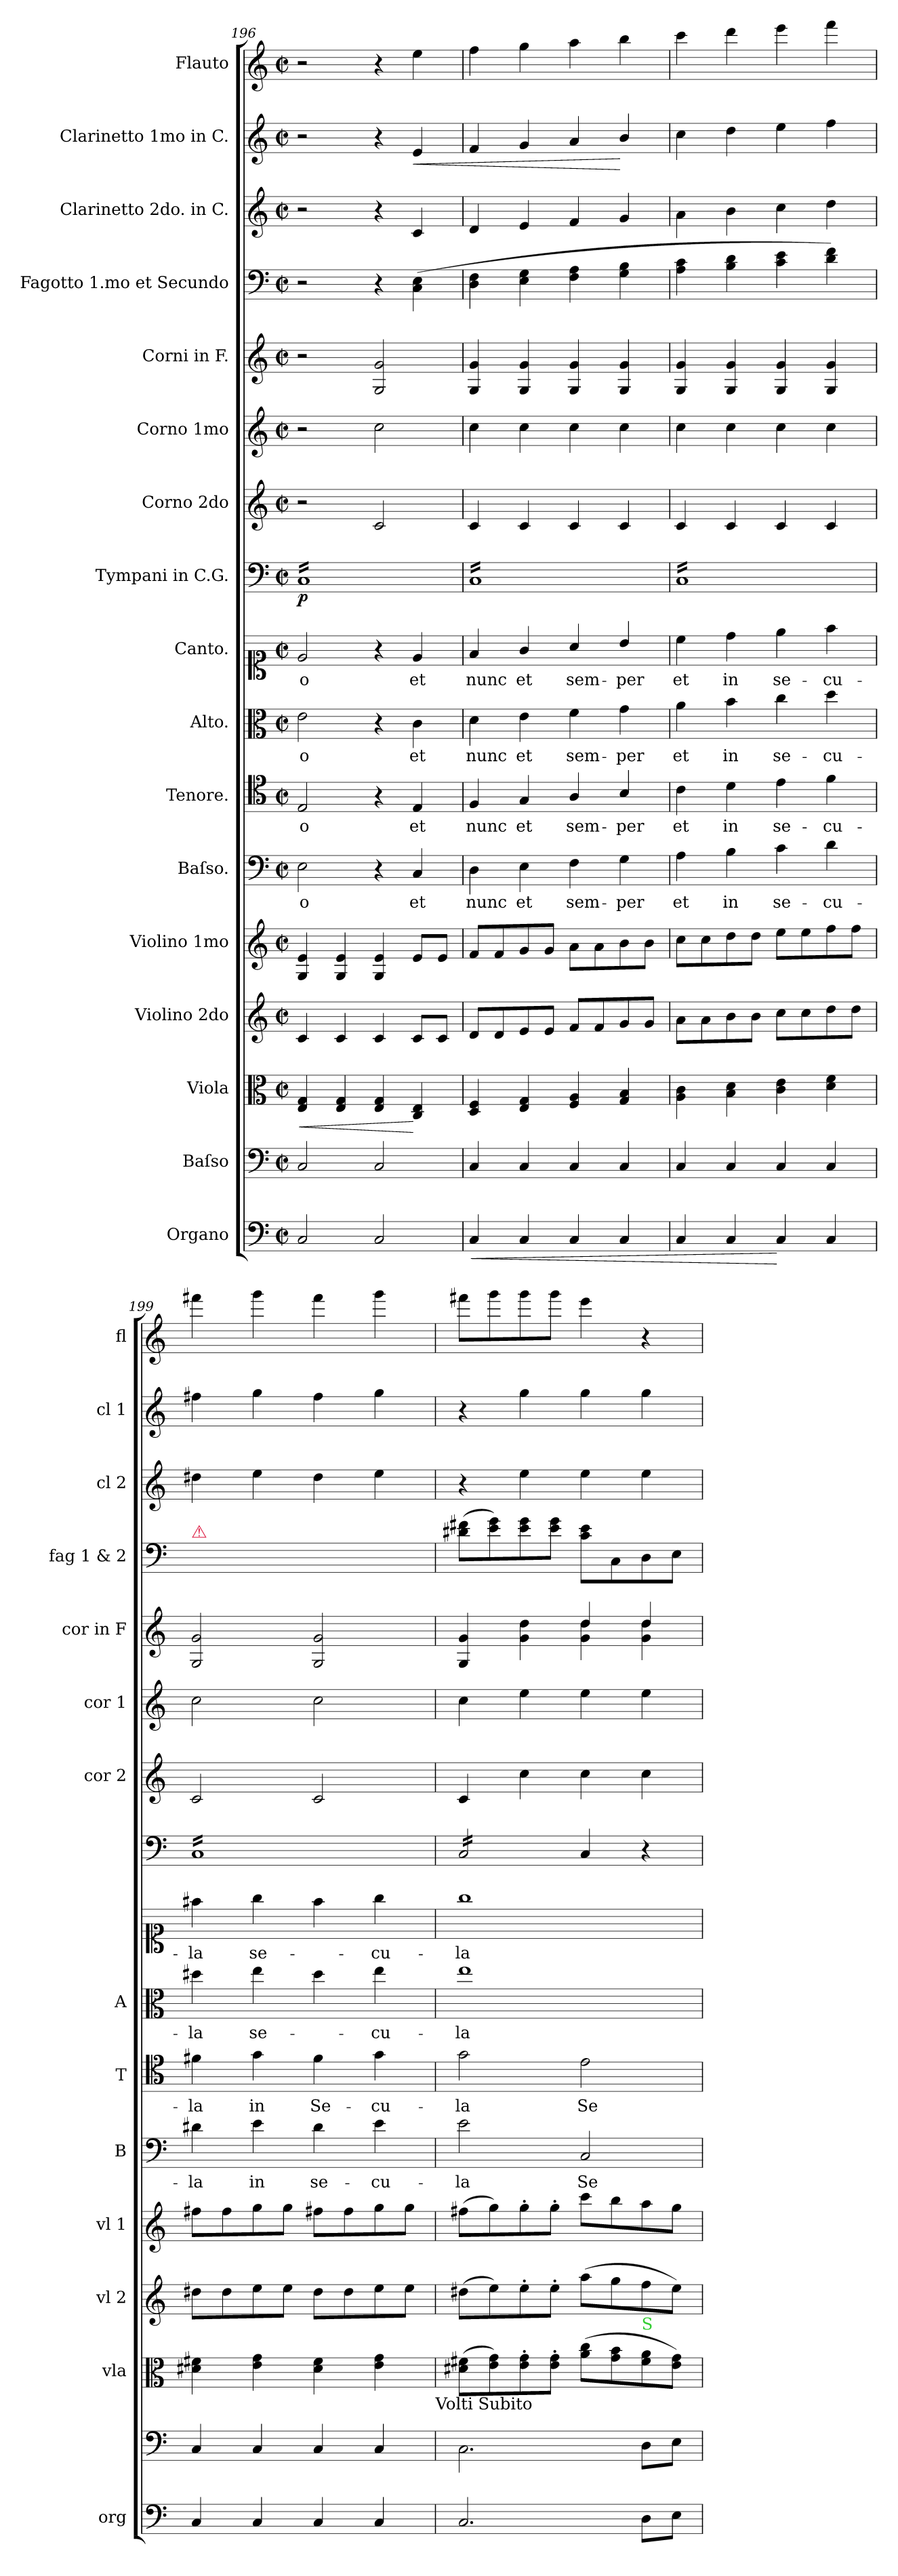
**kern	**dynam	**kern	**kern	**dynam	**kern	**kern	**kern	**text	**kern	**text	**kern	**text	**kern	**text	**kern	**dynam	**kern	**kern	**kern	**kern	**kern	**kern	**dynam	**kern
*part17	*part17	*part16	*part15	*part15	*part14	*part13	*part12	*part12	*part11	*part11	*part10	*part10	*part9	*part9	*part8	*part8	*part7	*part6	*part5	*part4	*part3	*part2	*part2	*part1
*staff17	*staff17	*staff16	*staff15	*staff15	*staff14	*staff13	*staff12	*staff12	*staff11	*staff11	*staff10	*staff10	*staff9	*staff9	*staff8	*staff8	*staff7	*staff6	*staff5	*staff4	*staff3	*staff2	*staff2	*staff1
*I"Organo	*	*I"Baſso	*I"Viola	*	*I"Violino 2do	*I"Violino 1mo	*I"Baſso.	*	*I"Tenore.	*	*I"Alto.	*	*I"Canto.	*	*I"Tympani in C.G.	*	*I"Corno 2do	*I"Corno 1mo	*I"Corni in F.	*I"Fagotto 1.mo et Secundo	*I"Clarinetto 2do. in C.	*I"Clarinetto 1mo in C.	*	*I"Flauto
*I'org	*	*	*I'vla	*	*I'vl 2	*I'vl 1	*I'B	*	*I'T	*	*I'A	*	*	*	*	*	*I'cor 2	*I'cor 1	*I'cor in F	*I'fag 1 & 2	*I'cl 2	*I'cl 1	*	*I'fl
*clefF4	*	*clefF4	*clefC3	*	*clefG2	*clefG2	*clefF4	*	*clefC4	*	*clefC3	*	*clefC1	*	*clefF4	*	*clefG2	*clefG2	*clefG2	*clefF4	*clefG2	*clefG2	*	*clefG2
*	*	*	*	*	*	*	*	*	*	*	*	*	*	*	*	*	*	*	*ITrd4c7	*	*	*	*	*
*k[]	*	*k[]	*k[]	*	*k[]	*k[]	*k[]	*	*k[]	*	*k[]	*	*k[]	*	*k[]	*	*k[]	*k[]	*k[b-]	*k[]	*k[]	*k[]	*	*k[]
*C:	*	*C:	*C:	*	*C:	*C:	*C:	*	*C:	*	*C:	*	*C:	*	*C:	*	*C:	*C:	*	*C:	*C:	*C:	*	*C:
*M2/2	*	*M2/2	*M2/2	*	*M2/2	*M2/2	*M2/2	*	*M2/2	*	*M2/2	*	*M2/2	*	*M2/2	*	*M2/2	*M2/2	*M2/2	*M2/2	*M2/2	*M2/2	*	*M2/2
*met(c|)	*	*met(c|)	*met(c|)	*	*met(c|)	*met(c|)	*met(c|)	*	*met(c|)	*	*met(c|)	*	*met(c|)	*	*met(c|)	*	*met(c|)	*met(c|)	*met(c|)	*met(c|)	*met(c|)	*met(c|)	*	*met(c|)
=196	=196	=196	=196	=196	=196	=196	=196	=196	=196	=196	=196	=196	=196	=196	=196	=196	=196	=196	=196	=196	=196	=196	=196	=196
!	!	!	!	!	!	!	!	!	!	!	!	!	!	!	!LO:TX:a:color=crimson:t=⚠	!	!	!	!	!	!	!	!	!
!	!	!	!	!LO:HP:b	!	!	!	!	!	!	!	!	!	!	!	!	!	!	!	!	!	!	!	!
*	*	*	*	*	*	*	*	*	*	*	*	*	*	*	*tremolo	*	*	*	*	*	*	*	*	*
2C/	.	2C/	4E/ 4G/	<	4c/	4G/ 4e/	2E\	-o	2E/	-o	2e\	-o	2e/	-o	16C/LL	p	2r	2r	2r	2r	2r	2r	.	2r
.	.	.	.	.	.	.	.	.	.	.	.	.	.	.	16C/	.	.	.	.	.	.	.	.	.
.	.	.	.	.	.	.	.	.	.	.	.	.	.	.	16C/	.	.	.	.	.	.	.	.	.
.	.	.	.	.	.	.	.	.	.	.	.	.	.	.	16C/	.	.	.	.	.	.	.	.	.
.	.	.	4E/ 4G/	.	4c/	4G/ 4e/	.	.	.	.	.	.	.	.	16C/	.	.	.	.	.	.	.	.	.
.	.	.	.	.	.	.	.	.	.	.	.	.	.	.	16C/	.	.	.	.	.	.	.	.	.
.	.	.	.	.	.	.	.	.	.	.	.	.	.	.	16C/	.	.	.	.	.	.	.	.	.
.	.	.	.	.	.	.	.	.	.	.	.	.	.	.	16C/	.	.	.	.	.	.	.	.	.
2C/	.	2C/	4E/ 4G/	.	4c/	4G/ 4e/	4r	.	4r	.	4r	.	4r	.	16C/	.	2c/	2cc\	2C/ 2c/	4r	4r	4r	.	4r
.	.	.	.	.	.	.	.	.	.	.	.	.	.	.	16C/	.	.	.	.	.	.	.	.	.
.	.	.	.	.	.	.	.	.	.	.	.	.	.	.	16C/	.	.	.	.	.	.	.	.	.
.	.	.	.	.	.	.	.	.	.	.	.	.	.	.	16C/	.	.	.	.	.	.	.	.	.
!	!	!	!	!	!	!	!	!	!	!	!	!	!	!	!	!	!	!	!	!	!	!	!LO:HP:b	!
.	.	.	4C/ 4E/	[	8c/L	8e/L	4C/	et	4E/	et	4c\	et	4e/	et	16C/	.	.	.	.	(4C\ 4E\	4c/	4e/	<	4ee\
.	.	.	.	.	.	.	.	.	.	.	.	.	.	.	16C/	.	.	.	.	.	.	.	.	.
.	.	.	.	.	8c/J	8e/J	.	.	.	.	.	.	.	.	16C/	.	.	.	.	.	.	.	.	.
.	.	.	.	.	.	.	.	.	.	.	.	.	.	.	16C/JJ	.	.	.	.	.	.	.	.	.
=197	=197	=197	=197	=197	=197	=197	=197	=197	=197	=197	=197	=197	=197	=197	=197	=197	=197	=197	=197	=197	=197	=197	=197	=197
!	!LO:HP:b	!	!	!	!	!	!	!	!	!	!	!	!	!	!	!	!	!	!	!	!	!	!	!
4C/	<	4C/	4D/ 4F/	.	8d/L	8f/L	4D\	nunc	4F/	nunc	4d\	nunc	4f/	nunc	16C/LL	.	4c/	4cc\	4C/ 4c/	4D\ 4F\	4d/	4f/	.	4ff\
.	.	.	.	.	.	.	.	.	.	.	.	.	.	.	16C/	.	.	.	.	.	.	.	.	.
.	.	.	.	.	8d/	8f/	.	.	.	.	.	.	.	.	16C/	.	.	.	.	.	.	.	.	.
.	.	.	.	.	.	.	.	.	.	.	.	.	.	.	16C/	.	.	.	.	.	.	.	.	.
4C/	.	4C/	4E/ 4G/	.	8e/	8g/	4E\	et	4G/	et	4e\	et	4g/	et	16C/	.	4c/	4cc\	4C/ 4c/	4E\ 4G\	4e/	4g/	.	4gg\
.	.	.	.	.	.	.	.	.	.	.	.	.	.	.	16C/	.	.	.	.	.	.	.	.	.
.	.	.	.	.	8e/J	8g/J	.	.	.	.	.	.	.	.	16C/	.	.	.	.	.	.	.	.	.
.	.	.	.	.	.	.	.	.	.	.	.	.	.	.	16C/	.	.	.	.	.	.	.	.	.
4C/	.	4C/	4F/ 4A/	.	8f/L	8a\L	4F\	sem-	4A/	sem-	4f\	sem-	4a/	sem-	16C/	.	4c/	4cc\	4C/ 4c/	4F\ 4A\	4f/	4a/	.	4aa\
.	.	.	.	.	.	.	.	.	.	.	.	.	.	.	16C/	.	.	.	.	.	.	.	.	.
.	.	.	.	.	8f/	8a\	.	.	.	.	.	.	.	.	16C/	.	.	.	.	.	.	.	.	.
.	.	.	.	.	.	.	.	.	.	.	.	.	.	.	16C/	.	.	.	.	.	.	.	.	.
4C/	.	4C/	4G/ 4B/	.	8g/	8b\	4G\	-per	4B/	-per	4g\	-per	4b/	-per	16C/	.	4c/	4cc\	4C/ 4c/	4G\ 4B\	4g/	4b/	[	4bb\
.	.	.	.	.	.	.	.	.	.	.	.	.	.	.	16C/	.	.	.	.	.	.	.	.	.
.	.	.	.	.	8g/J	8b\J	.	.	.	.	.	.	.	.	16C/	.	.	.	.	.	.	.	.	.
.	.	.	.	.	.	.	.	.	.	.	.	.	.	.	16C/JJ	.	.	.	.	.	.	.	.	.
=198	=198	=198	=198	=198	=198	=198	=198	=198	=198	=198	=198	=198	=198	=198	=198	=198	=198	=198	=198	=198	=198	=198	=198	=198
4C/	.	4C/	4A\ 4c\	.	8a\L	8cc\L	4A\	et	4c\	et	4a\	et	4cc\	et	16C/LL	.	4c/	4cc\	4C/ 4c/	4A\ 4c\	4a\	4cc\	.	4ccc\
.	.	.	.	.	.	.	.	.	.	.	.	.	.	.	16C/	.	.	.	.	.	.	.	.	.
.	.	.	.	.	8a\	8cc\	.	.	.	.	.	.	.	.	16C/	.	.	.	.	.	.	.	.	.
.	.	.	.	.	.	.	.	.	.	.	.	.	.	.	16C/	.	.	.	.	.	.	.	.	.
4C/	.	4C/	4B\ 4d\	.	8b\	8dd\	4B\	in	4d\	in	4b\	in	4dd\	in	16C/	.	4c/	4cc\	4C/ 4c/	4B\ 4d\	4b\	4dd\	.	4ddd\
.	.	.	.	.	.	.	.	.	.	.	.	.	.	.	16C/	.	.	.	.	.	.	.	.	.
.	.	.	.	.	8b\J	8dd\J	.	.	.	.	.	.	.	.	16C/	.	.	.	.	.	.	.	.	.
.	.	.	.	.	.	.	.	.	.	.	.	.	.	.	16C/	.	.	.	.	.	.	.	.	.
4C/	[	4C/	4c\ 4e\	.	8cc\L	8ee\L	4c\	se-	4e\	se-	4cc\	se-	4ee\	se-	16C/	.	4c/	4cc\	4C/ 4c/	4c\ 4e\	4cc\	4ee\	.	4eee\
.	.	.	.	.	.	.	.	.	.	.	.	.	.	.	16C/	.	.	.	.	.	.	.	.	.
.	.	.	.	.	8cc\	8ee\	.	.	.	.	.	.	.	.	16C/	.	.	.	.	.	.	.	.	.
.	.	.	.	.	.	.	.	.	.	.	.	.	.	.	16C/	.	.	.	.	.	.	.	.	.
4C/	.	4C/	4d\ 4f\	.	8dd\	8ff\	4d\	-cu-	4f\	-cu-	4dd\	-cu-	4ff\	-cu-	16C/	.	4c/	4cc\	4C/ 4c/	4d\ 4f\)	4dd\	4ff\	.	4fff\
.	.	.	.	.	.	.	.	.	.	.	.	.	.	.	16C/	.	.	.	.	.	.	.	.	.
.	.	.	.	.	8dd\J	8ff\J	.	.	.	.	.	.	.	.	16C/	.	.	.	.	.	.	.	.	.
.	.	.	.	.	.	.	.	.	.	.	.	.	.	.	16C/JJ	.	.	.	.	.	.	.	.	.
=199	=199	=199	=199	=199	=199	=199	=199	=199	=199	=199	=199	=199	=199	=199	=199	=199	=199	=199	=199	=199	=199	=199	=199	=199
!	!	!	!	!	!	!	!	!	!	!	!	!	!	!	!	!	!	!	!	!LO:TX:a:color=crimson:t=⚠	!	!	!	!
4C/	.	4C/	4d#X\ 4f#X\	.	8dd#X\L	8ff#X\L	4d#X\	-la	4f#X\	-la	4dd#X\	-la	4ff#X\	-la	16C/LL	.	2c/	2cc\	2C/ 2c/	1ryy	4dd#X\	4ff#X\	.	4fff#X\
.	.	.	.	.	.	.	.	.	.	.	.	.	.	.	16C/	.	.	.	.	.	.	.	.	.
.	.	.	.	.	8dd#\	8ff#\	.	.	.	.	.	.	.	.	16C/	.	.	.	.	.	.	.	.	.
.	.	.	.	.	.	.	.	.	.	.	.	.	.	.	16C/	.	.	.	.	.	.	.	.	.
4C/	.	4C/	4e\ 4g\	.	8ee\	8gg\	4e\	in	4g\	in	4ee\	se-	4gg\	se-	16C/	.	.	.	.	.	4ee\	4gg\	.	4ggg\
.	.	.	.	.	.	.	.	.	.	.	.	.	.	.	16C/	.	.	.	.	.	.	.	.	.
.	.	.	.	.	8ee\J	8gg\J	.	.	.	.	.	.	.	.	16C/	.	.	.	.	.	.	.	.	.
.	.	.	.	.	.	.	.	.	.	.	.	.	.	.	16C/	.	.	.	.	.	.	.	.	.
4C/	.	4C/	4d#\ 4f#\	.	8dd#\L	8ff#X\L	4d#\	se-	4f#\	Se-	4dd#\	.	4ff#\	.	16C/	.	2c/	2cc\	2C/ 2c/	.	4dd#\	4ff#\	.	4fff#\
.	.	.	.	.	.	.	.	.	.	.	.	.	.	.	16C/	.	.	.	.	.	.	.	.	.
.	.	.	.	.	8dd#\	8ff#\	.	.	.	.	.	.	.	.	16C/	.	.	.	.	.	.	.	.	.
.	.	.	.	.	.	.	.	.	.	.	.	.	.	.	16C/	.	.	.	.	.	.	.	.	.
4C/	.	4C/	4e\ 4g\	.	8ee\	8gg\	4e\	-cu-	4g\	-cu-	4ee\	-cu-	4gg\	-cu-	16C/	.	.	.	.	.	4ee\	4gg\	.	4ggg\
.	.	.	.	.	.	.	.	.	.	.	.	.	.	.	16C/	.	.	.	.	.	.	.	.	.
.	.	.	.	.	8ee\J	8gg\J	.	.	.	.	.	.	.	.	16C/	.	.	.	.	.	.	.	.	.
.	.	.	.	.	.	.	.	.	.	.	.	.	.	.	16C/JJ	.	.	.	.	.	.	.	.	.
!	!	!	!LO:TX:b:t=Volti Subito	!	!	!	!	!	!	!	!	!	!	!	!	!	!	!	!	!	!	!	!	!
=200	=200	=200	=200	=200	=200	=200	=200	=200	=200	=200	=200	=200	=200	=200	=200	=200	=200	=200	=200	=200	=200	=200	=200	=200
*	*	*	*	*	*	*	*	*	*	*	*	*	*	*	*	*	*	*	*^	*	*	*	*	*
2.C/	.	2.C\	(8d#X\ 8f#X\L	.	(8dd#X\L	(8ff#X\L	2e\	-la	2g\	-la	1ee\	-la	1gg\	-la	16C/LL	.	4c/	4cc\	4C/ 4c/	2ryy	(8d#X\ 8f#X\L	4r	4r	.	8fff#X\L
.	.	.	.	.	.	.	.	.	.	.	.	.	.	.	16C/	.	.	.	.	.	.	.	.	.	.
.	.	.	8e\ 8g\)	.	8ee\)	8gg\)	.	.	.	.	.	.	.	.	16C/	.	.	.	.	.	8e\ 8g\)	.	.	.	8ggg\
.	.	.	.	.	.	.	.	.	.	.	.	.	.	.	16C/	.	.	.	.	.	.	.	.	.	.
.	.	.	8e'\ 8g'\	.	8ee'\	8gg'\	.	.	.	.	.	.	.	.	16C/	.	4cc\	4ee\	4c\ 4g\	.	8e\ 8g\	4ee\	4gg\	.	8ggg\
.	.	.	.	.	.	.	.	.	.	.	.	.	.	.	16C/	.	.	.	.	.	.	.	.	.	.
.	.	.	8e'\ 8g'\J	.	8ee'\J	8gg'\J	.	.	.	.	.	.	.	.	16C/	.	.	.	.	.	8e\ 8g\J	.	.	.	8ggg\J
.	.	.	.	.	.	.	.	.	.	.	.	.	.	.	16C/JJ	.	.	.	.	.	.	.	.	.	.
*	*	*	*	*	*	*	*	*	*	*	*	*	*	*	*Xtremolo	*	*	*	*	*	*	*	*	*	*
.	.	.	(8a\ 8cc\L	.	(8aa\L	8ccc\L	2C/	Se-	2e\	Se-	.	.	.	.	4C/	.	4cc\	4ee\	4c\ 4g\	4g/	8c\ 8e\L	4ee\	4gg\	.	4eee\
.	.	.	8g\ 8b\	.	8gg\	8bb\	.	.	.	.	.	.	.	.	.	.	.	.	.	.	8C\	.	.	.	.
!	!	!	!LO:TX:a:color=limegreen:t=S	!	!	!	!	!	!	!	!	!	!	!	!	!	!	!	!	!	!	!	!	!	!
8D\L	.	8D\L	8f#\ 8a\	.	8ff\	8aa\	.	.	.	.	.	.	.	.	4r	.	4cc\	4ee\	4c\ 4g\	4g/	8D\	4ee\	4gg\	.	4r
8E\J	.	8E\J	8e\ 8g\J)	.	8ee\J)	8gg\J	.	.	.	.	.	.	.	.	.	.	.	.	.	.	8E\J	.	.	.	.
*	*	*	*	*	*	*	*	*	*	*	*	*	*	*	*	*	*	*	*v	*v	*	*	*	*	*
=	=	=	=	=	=	=	=	=	=	=	=	=	=	=	=	=	=	=	=	=	=	=	=	=
*-	*-	*-	*-	*-	*-	*-	*-	*-	*-	*-	*-	*-	*-	*-	*-	*-	*-	*-	*-	*-	*-	*-	*-	*-
